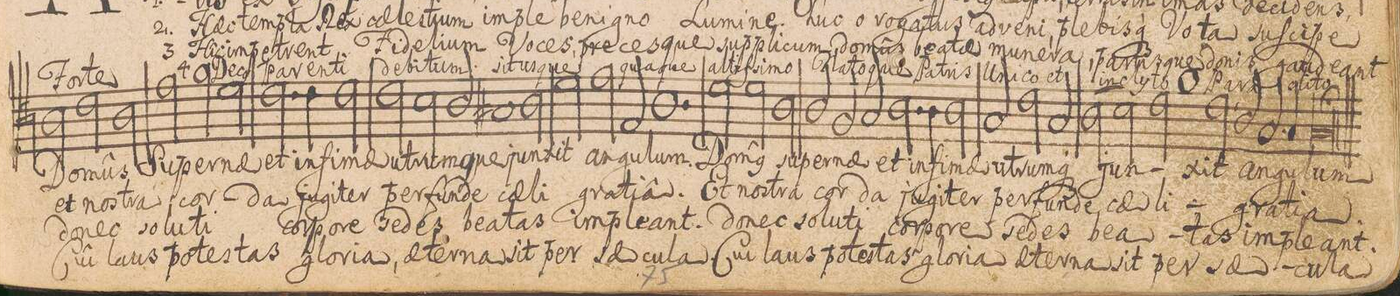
**kern	**text	**text	**text	**text	**dynam
*I"TENOR.	*	*	*	*	*
*clefC4	*	*	*	*	*
*k[]	*	*	*	*	*
*M3/2	*	*	*	*	*
=16	=16	=16	=16	=16	=16
2A\	Do-	et	do-	Cuî	f
2c\	-mûs	nos-	-nec	laus	.
2A\	Su-	-tra	so-	po-	.
=17	=17	=17	=17	=17	=17
2e\	-per-	cor-	-lu-	-te-	.
2f\	-nae	.	.	.	.
2d\	et	-da	-ti	-stas	.
=18	=18	=18	=18	=18	=18
2.c\	in-	ju-	cor-	glo-	.
4c\	-fi-	-gi-	-po-	-ri-	.
2c\	-mae	-ter	-re	-a,	.
=19	=19	=19	=19	=19	=19
2c\	u-	per-	se-	ae-	.
2B\	-trum-	-fun-	-des	-ter-	.
2A/	-que	-de	be-	-na	.
=20-	=20-	=20-	=20-	=20-	=20-
1G#X	jun-	cae-	-a-	sit	.
2A\	-xit	-li	-tas	per	.
=21	=21	=21	=21	=21	=21
2d\	an-	gra-	im-	sae-	.
2e\	.	.	.	.	.
2E/	-gu-	-ti-	-ple-	-cu-	.
=22-	=22-	=22-	=22-	=22-	=22-
1.A	-lum.	-â.	-ant.	-la.	.
=23	=23	=23	=23	=23	=23
2d\	Do-	Et	do-	Cui	.
2d\	-m(us)	nos-	-nec	laus	.
2A\	su-	-tra	so-	po-	.
=24	=24	=24	=24	=24	=24
2A/	-per-	cor-	-lu-	-te-	.
2F/	-nae	.	.	.	.
2G/	et	-da	-ti	-stas	.
=25-	=25-	=25-	=25-	=25-	=25-
2.A/	in-	ju-	cor-	glo-	.
4A/	-fi-	-gi-	-po-	-ri-	.
2A/	-mae	-ter	-re	-a	.
=26	=26	=26	=26	=26	=26
2G/	u-	per-	se-	ae-	.
2c\	-trum-	-fun-	-des	-ter-	.
2G/	-q(ue)	-de	be-	-na	.
=27	=27	=27	=27	=27	=27
(2A\	jun-	cae-	-a-	sit	.
2B\)	.	.	.	.	.
2c\	.	.	.	.	.
=28-	=28-	=28-	=28-	=28-	=28-
1f	.	.	.	.	.
2c,<\	-xit	-li	-tas	per	.
=29-	=29-	=29-	=29-	=29-	=29-
2A/	an-	gra-	im-	sae-	.
2.G/	.	.	.	.	.
4G/	-gu-	-ti-	-ple-	-cu-	.
=30-	=30-	=30-	=30-	=30-	=30-
1.Gl;	-lum.	-a.	-ant.	-la	.
==	==	==	==	==	==
*-	*-	*-	*-	*-	*-
